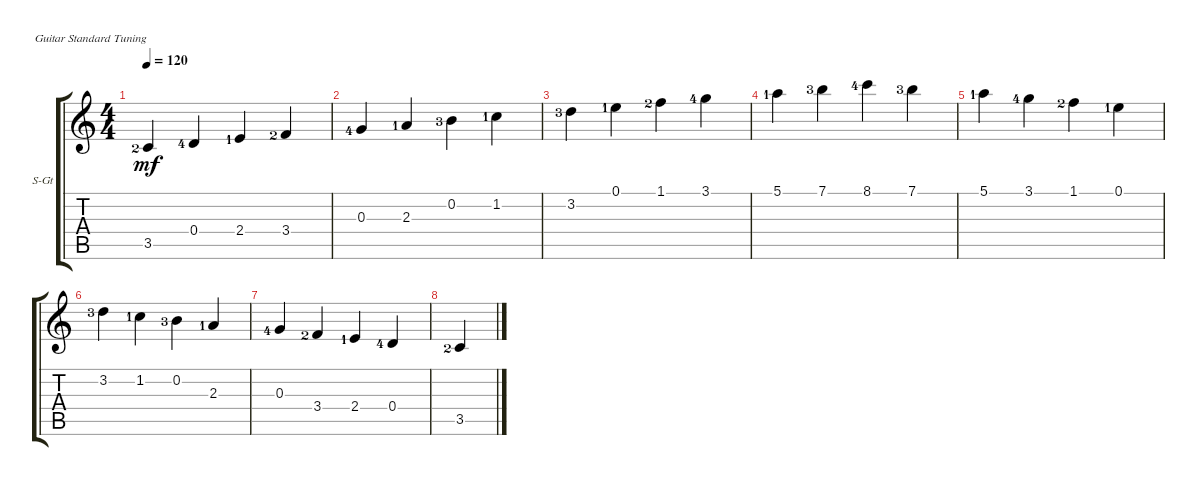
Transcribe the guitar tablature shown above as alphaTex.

\defaultSystemsLayout 4
\bracketExtendMode groupsimilarinstruments
\firstSystemTrackNameOrientation horizontal
\otherSystemsTrackNameOrientation horizontal
\track ("Steel Guitar" "S-Gt") {instrument acousticguitarsteel}
\staff {score tabs}
\tuning (E4 B3 G3 D3 A2 E2)
\ts (4 4)
\tempo 120
\clef g2
\ks c
3.5{lf 3}.4{dy mf instrument acousticguitarsteel} 0.4{lf 5}.4 2.4{lf 2}.4 3.4{lf 3}.4 |
0.3{lf 5}.4 2.3{lf 2}.4 0.2{lf 4}.4 1.2{lf 2}.4 |
3.2{lf 4}.4 0.1{lf 2}.4 1.1{lf 3}.4 3.1{lf 5}.4 |
5.1{lf 2}.4 7.1{lf 4}.4 8.1{lf 5}.4 7.1{lf 4}.4 |
5.1{lf 2}.4 3.1{lf 5}.4 1.1{lf 3}.4 0.1{lf 2}.4 |
3.2{lf 4}.4 1.2{lf 2}.4 0.2{lf 4}.4 2.3{lf 2}.4 |
0.3{lf 5}.4 3.4{lf 3}.4 2.4{lf 2}.4 0.4{lf 5}.4 |
3.5{lf 3}.4
